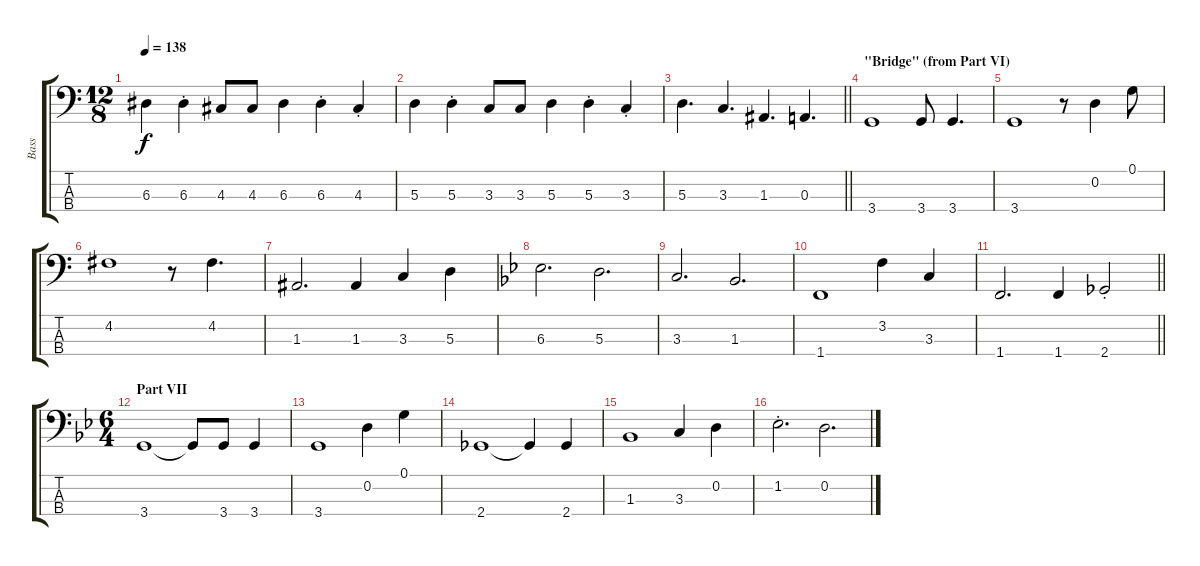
\track ("Bass" "Bass") {instrument electricbassfinger}
\staff {score tabs}
\tuning (G2 D2 A1 E1) {hide}
\ts (12 8)
\tempo 138
\clef f4
\ks c
6.3.4{dy f} 6.3{st}.4 4.3.8 4.3.8 6.3.4 6.3{st}.4 4.3{st}.4 |
5.3.4 5.3{st}.4 3.3.8 3.3.8 5.3.4 5.3{st}.4 3.3{st}.4 |
\barLineRight lightlight
5.3.4{d} 3.3.4{d} 1.3.4{d} 0.3.4{d} |
\section ("" "\"Bridge\" (from Part VI)")
3.4.1 3.4.8 3.4.4{d} |
3.4.1 r.8 0.2.4 0.1.8 |
4.2.1 r.8 4.2.4{d} |
1.3.2{d} 1.3.4 3.3.4 5.3.4 |
\ks gminor
6.3.2{d} 5.3.2{d} |
3.3.2{d} 1.3.2{d} |
1.4.1 3.2.4 3.3.4 |
\barLineRight lightlight
1.4.2{d} 1.4.4 2.4{st}.2 |
\ts (6 4)
\section ("" "Part VII")
3.4.1 3.4{t}.8 3.4.8 3.4.4 |
3.4.1 0.2.4 0.1.4 |
2.4.1 2.4{t}.4 2.4.4 |
1.3.1 3.3.4 0.2.4 |
1.2{st}.2{d} 0.2.2{d}
